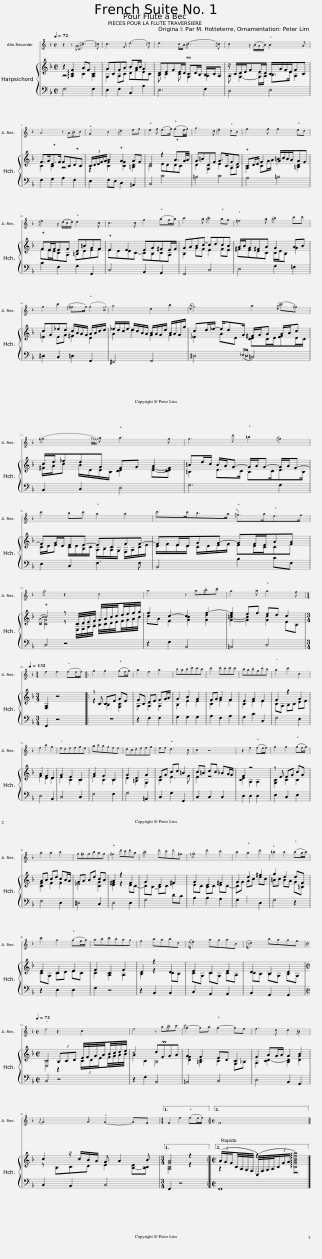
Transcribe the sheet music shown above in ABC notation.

X:1
%%score 1 { ( 2 3 ) | 4 }
L:1/8
Q:1/4=72
M:2/2
I:linebreak $
K:F
V:1 treble
V:2 treble
V:3 treble
V:4 bass
V:1
 z2 z A{AB} (c3{d)} c | c3 F (d3{e)} d | d3 c/B/{B} (c3{d)} c | c2 z/ (B/A/B/) !plus!B3 A |$ A4 z A{A}Bc | %5
 !plus!G2 c2{c} d2 ef | !plus!e3 f (e>f) (!plus!f3/2e/4f/4) | g3 d{d} e2 !plus!dc | f3 f f2 !plus!ed |${d} e2 z/ (d/c/d/) !plus!d3 c | %10
 c3 c g2 (!plus!ag/a/) | b3 a{a} b2 !plus!ag | !plus!^f3 a{a} b2 c'd' |$ g2 c'2({g} ^f>g) (!plus!g2{fg)} | a4 d2 b2 | %15
{ba} g4 a2{ab} (c'^f) |${^f} (g3{agfg)} a !plus!a3 g | g3 d' !plus!=b2{a} g2 |$ c'2 bc' !plus!a2 a2 | d'>c'b>a{!tenuto!a} !plus!g>a!plus!e>f |$ %20
{f} g4 z2 c2 | a4 z a{a}bc' | g3 a !plus!g3 f |$[M:3/4][Q:1/4=132] f2 f2 (!plus!fe/f/) |: g2 g2 (!plus!gf/g/) | %25
 a2 f2 a2 | babd'c'b | c'2 d'c'd'c' | babgc'b | !plus!a2 c'2 c2 |$ %30
 f2 b2 g2 | !plus!edefge | abagfe | dcdefg | ef !plus!d3 c | %35
 c2 z4 | z2 f2 (!plus!fe/f/) | g2 g2 (!plus!gf/g/) |$ a2 a2 b2 | g^fgbag | %40
 !plus!^f2 d'c'd'a |{a} b2 d'c'd'^f |{^f} g2 d'2 c'2 | b2 !plus!a2 d'2 | !plus!=b2 b2 (!plus!ba/b/) |$ %45
 c'2 g2 (!plus!gf/g/) | abc'bag | f2 babd |{ed} e2 agac |{dc} d2 bagf |$ %50
[M:2/2][Q:1/4=72] !plus!e4 z2 c2 | f4 z a{a}bc' |{c'} g2- ga !plus!g2- gf | f3 d d2{c} B2 |${A} G3 A !plus!G2- GF |1 %55
[M:3/4] F2 f2 (!plus!fe/f/) :|2[M:2/2] F8 |] %57
V:2
 z2 !arpeggio![A,CF]2 AF C2 | GCFA BA/B/ G2 | DEFE/D/ !turn!CD/B,/ B,/C/A, | z/ C/D/E/FE/D/ C/G/F/E/FC |$ F>G!plus!E>F FC!plus!DC | %5
 (5:4:5C/D/E/F/G/ A2 !plus!G2 GF | E4 z2 !plus!A3/2G/4A/4 | G=BDF G>CFE | !plus!CD/E/ F2 G/c/=B/A/GF |$ !plus!FE/F/EF D=BGF | %10
 !plus!E2 E2 EG^FE/F/ | GABc- cdcB | A/B/G^FA G2 AB |$ cG_ed c/B/A/G/ A/B/c/d/ | _e/d/c/e/ d/c/B/A/ B/A/G/d/ B/A/G/g/ | %15
 cd/_e/- e/dG/ ^F/G/A A/B/c |$ c/d/_edG ^FG A2 | =Bd/c/ B/A/G- G/A/G- G/A/F- |$ FG/D/EE- ECFF- | FE/D/GG- GF/E/AA |$ %20
{AB} !plus!B4 z C/4D/4E/4F/4 G/4A/4B/4c/4d/4e/4f/4g/4 | f2 c2- c2 f2- | [df]2 ef ed c2 |$[M:3/4] [F,A,]2 z4 |: z C CE GE | %25
 FC DE FG/A/ | G2 B2 G2 | FG A2 F2 | E2 G2 E2 | F2 z2 G2 |$ %30
 A2 F2 D2 | G2 E2 C2 | A2 F2 C2 | G2 D2 G2 | EG cd =B2 | %35
 c=B dc _BA/G/ | F2 z4 | z E EG cG |$ AB cd cB/A/ | GA Bd cB | %40
 A2 z2 ^F2 | G2 D2 ^F2 | G2 D2 ^F2 | G2 d2 ^f2 | g2 d2 dF |$ %45
 E2 C2 E2 | F2 C2 F2 | D2 z2 D2 | E2 C2 E2 | D2 B,2 D2 |$ %50
[M:2/2] C4 (3B,CD E/4F/4G/4A/4B/4c/4d/4e/4 | c4 dPFGA | G2 F2 ED C2 | F2 AG/A/ G2 B2 |$ c2 z/ c/B/A/ G A2 B |1 %55
[M:3/4] [FA]4 z2 :|2[M:2/2] (3A/G/F/C/4A,/4G,/4F,/4 z2 !arpeggio![CFAcfa]4 |] %57
V:3
 z4 C2 A,2 | G,2 A,C DFEC | B, C2 C G,2 A,2 | A, G,2- G,/A,/ B,>E A,2 |$ C2 C2 z4 | %5
 z2 [CF]2 [CF]2 [=B,D]2 | C4 EDDC | D2 G,2 E2 A,B, | A,2 CG/A/ =B2 [=B,D]2 |$ FE/D/CA, =B,DEF | %10
 EDDC- CB,CA, | B,2 GF E2 FE | ^FEDC C/D/B, G2 |$ _E2 EG ^F2 D2 | A2 d2 G2 G2 | %15
 _E2 AD [CD]C/D/[E^F]D/C/ |$ ^F/A/c B/D/D/B,/ [CD]2 [DF]-[CDF] | =B,2 D>C B,>CD>B, |$ C/D/E C/D/B,/C/ A,/B,/A,/G,/ F,/A,/C/E/ | D/F/E/D/ C/D/E/F/ ED/C/CF |$ %20
 [CG]4 z E,/4F,/4G,/4A,/4 B,/4C/4D/4E/4F/4G/4A/4B/4 | cA F2 [GB]2 [Gd]2 | [G=B]2- [GB]2 [Gc]2 EB, |$[M:3/4] x6 |: z2 B,2 [G,C]2 | %25
 A,2 A,2 A,2 | B,2 E2 E2 | C2 F2 F2 | C2 E2 E2 | CA, B,C DE |$ %30
 F2 D2 D2 | E2 C2 C2 | F2 C2 C2 | D2 =B,2 G,2 | C2 E3 F | %35
 E2 z4 | [CD]2 A,2 A,2 | [G,C]2 C2 C2 |$ [CF]2 F2 F2 | _E4 [CG]2 | %40
 [D^F]2 z2 DC- | CB,- B,C ^F2 | DC B,C DC- | CG Ac dc | =Bc BA G=B, |$ %45
 CG, CD EC | C2 A,2 A,2 | B,2 z2 CB, | CG, CG, CA, | CB, B,G, B,G, |$ %50
[M:2/2] E,4 z2 (3C/D/E/F/4G/4A/4B/4 | A2 C2 B,4 | [DF]2 [=B,D]2 C2 G,_B, | A,2 [CD-]2 [B,D]2 [DG]2 |$ z B,CD E2 [B,-E][B,C] |1 %55
[M:3/4] [A,C]4 z2 :|2[M:2/2] z2 C,/4F,/4G,/4A,/4(3C/F/G/ z4 |] %57
V:4
 F,6 F,2 | E,2 F,2 B,,2 B,2 | E,6 F,2 | D,4 E,4 |$ F,2 G,2 A,2 F,2 | %5
 E,2 F,E, D,2 =B,,2 | C,4 C4 | =B,4 C4 | A,4 =B,4 |$ C2 F,2 G,2 G,,2 | %10
 C,4 B,,2 A,,2 | G,,4 C,4 | D,4 G,2 =F,2 |$ ^D,2 C,2 =D,2 G,,2 | ^F,,4 G,,4 | %15
 ^D,4{_E,=D,} =C,4 |$ B,,2 C,2 D,4 | G,6 G,2 |$ E,2 C,2 F,3 F, | B,,4 B,2 CF, |$ %20
 C,4 z4 | z2 F,2 B,,4 | =B,,4 C,4 |$[M:3/4] F,,2 z4 |: z6 | %25
 z2 F,2 F,2 | G,2 G,2 G,2 | A,2 F,2 A,2 | G,2 C2 C,2 | F,4 E,2 |$ %30
 D,4 B,,2 | C,4 C,2 | F,4 F,2 | G,4 =B,,2 | C,2 G,2 G,,2 | %35
 C,2 C,2 C,2 | D,2 D,2 D,2 | E,2 C,2 E,2 |$ F,4 D,2 | ^D,4 C,2 | %40
 D,4 D,2 | G,4 DC | B,2 B,2 A,2 | G,2 x2 D,2 | G,4 z2 |$ %45
 z2 E,2 E,2 | F,2 z4 | z2 B,,2 B,,2 | C,2 A,,2 A,,2 | B,,2 G,,2 G,,2 |$ %50
[M:2/2] C,4 z4 | z2 F,2 B,,4 | =B,,4 C,4 | D,4 B,,2 G,,2 |$ C,2 B,,2 C,4 |1 %55
[M:3/4] F,,2 z4 :|2[M:2/2] F,,8 |] %57
